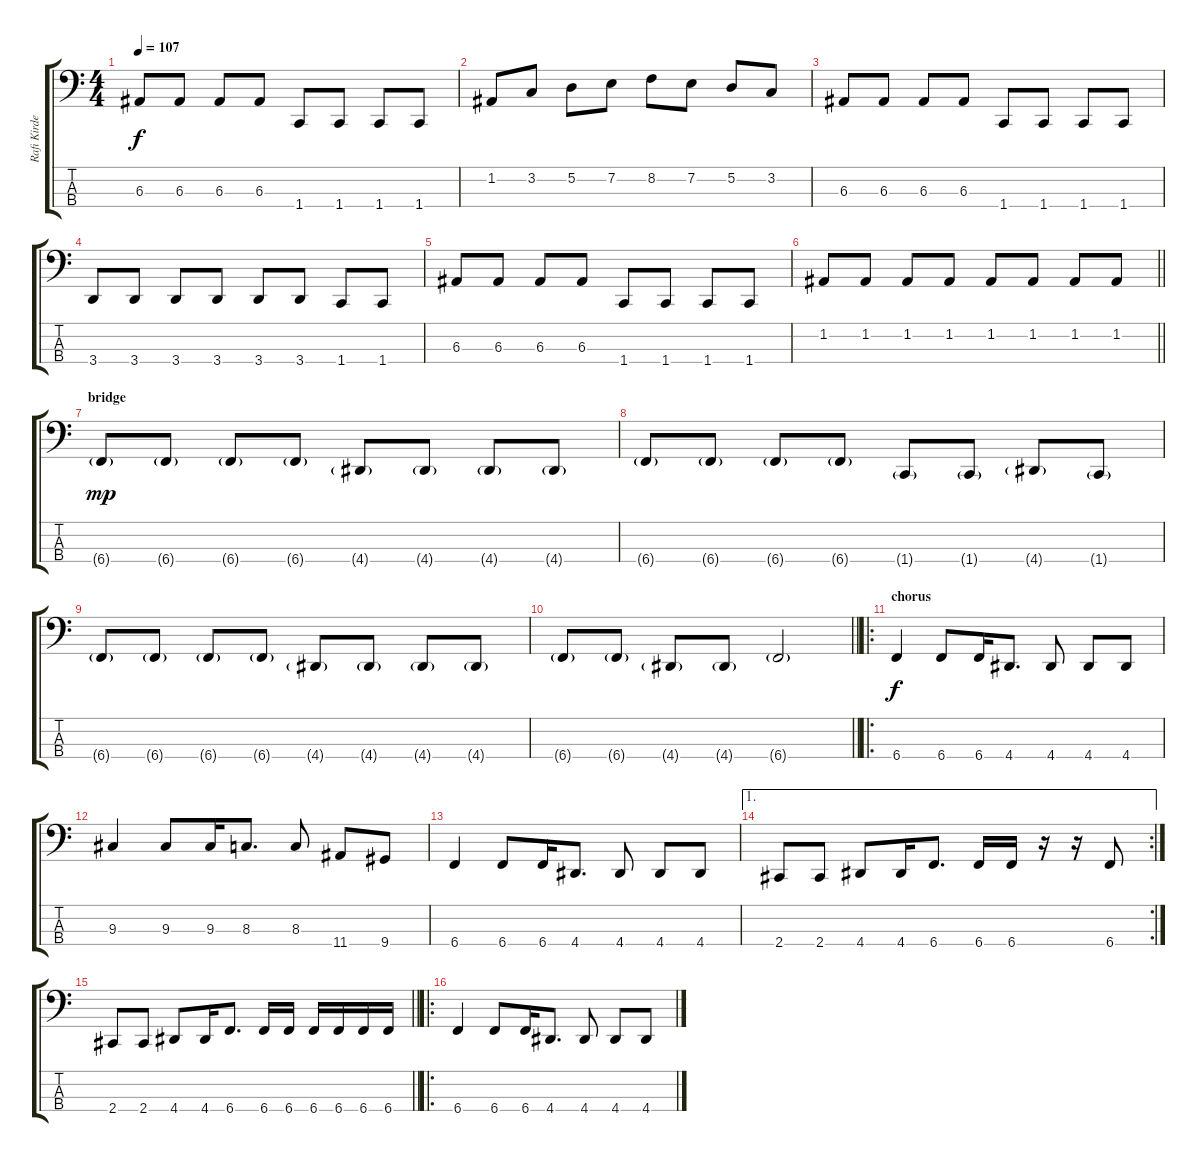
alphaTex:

\track ("Rafi Kirder" "Rafi Kirde") {instrument electricbasspick}
\staff {score tabs}
\tuning (D2 A1 E1 B0) {hide}
\ts (4 4)
\tempo 107
\clef f4
\ks c
6.3.8{dy f} 6.3.8 6.3.8 6.3.8 1.4.8 1.4.8 1.4.8 1.4.8 |
1.2.8 3.2.8 5.2.8 7.2.8 8.2.8 7.2.8 5.2.8 3.2.8 |
6.3.8 6.3.8 6.3.8 6.3.8 1.4.8 1.4.8 1.4.8 1.4.8 |
3.4.8 3.4.8 3.4.8 3.4.8 3.4.8 3.4.8 1.4.8 1.4.8 |
6.3.8 6.3.8 6.3.8 6.3.8 1.4.8 1.4.8 1.4.8 1.4.8 |
\barLineRight lightlight
1.2.8 1.2.8 1.2.8 1.2.8 1.2.8 1.2.8 1.2.8 1.2.8 |
\section ("" "bridge")
6.4{g}.8{dy mp} 6.4{g}.8 6.4{g}.8 6.4{g}.8 4.4{g}.8 4.4{g}.8 4.4{g}.8 4.4{g}.8 |
6.4{g}.8 6.4{g}.8 6.4{g}.8 6.4{g}.8 1.4{g}.8 1.4{g}.8 4.4{g}.8 1.4{g}.8 |
6.4{g}.8 6.4{g}.8 6.4{g}.8 6.4{g}.8 4.4{g}.8 4.4{g}.8 4.4{g}.8 4.4{g}.8 |
\barLineRight lightlight
6.4{g}.8 6.4{g}.8 4.4{g}.8 4.4{g}.8 6.4{g}.2 |
\ro
\section ("" "chorus")
6.4.4{dy f} 6.4.8 6.4.16 4.4.8{d} 4.4.8 4.4.8 4.4.8 |
9.3.4 9.3.8 9.3.16 8.3.8{d} 8.3.8 11.4.8 9.4.8 |
6.4.4 6.4.8 6.4.16 4.4.8{d} 4.4.8 4.4.8 4.4.8 |
\ae 1
\rc 2
2.4.8 2.4.8 4.4.8 4.4.16 6.4.8{d} 6.4.16 6.4.16 r.16 r.16 6.4.8 |
\barLineRight lightlight
2.4.8 2.4.8 4.4.8 4.4.16 6.4.8{d} 6.4.16 6.4.16 6.4.16 6.4.16 6.4.16 6.4.16 |
\ro
\section ("" "")
6.4.4 6.4.8 6.4.16 4.4.8{d} 4.4.8 4.4.8 4.4.8
